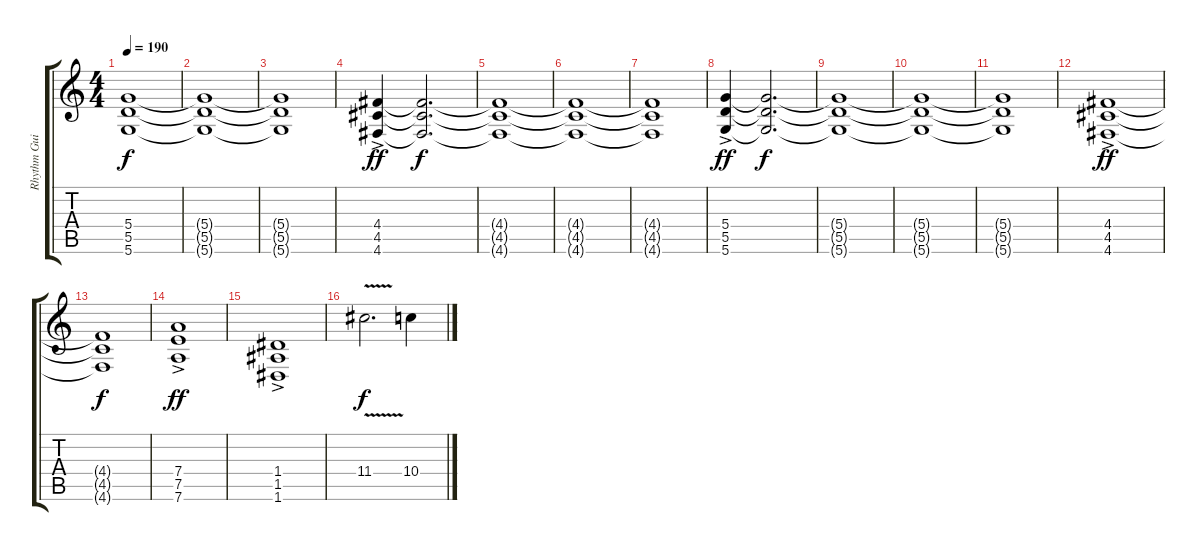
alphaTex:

\track ("Rhythm Guitar" "Rhythm Gui") {instrument acousticguitarsteel}
\staff {score tabs}
\tuning (E4 B3 G3 D3 A2 D2) {hide}
\ts (4 4)
\tempo 190
\clef g2
\ks c
(5.4{t} 5.5{t} 5.6{t}).1{dy f} |
(5.4{t} 5.5{t} 5.6{t}).1 |
(5.4{t} 5.5{t} 5.6{t}).1 |
(4.4{ac} 4.5{ac} 4.6{ac}).4{dy ff volume 14} (4.4{t} 4.5{t} 4.6{t}).2{d dy f volume 10} |
(4.4{t} 4.5{t} 4.6{t}).1 |
(4.4{t} 4.5{t} 4.6{t}).1 |
(4.4{t} 4.5{t} 4.6{t}).1 |
(5.4{ac} 5.5{ac} 5.6{ac}).4{dy ff volume 14} (5.4{t} 5.5{t} 5.6{t}).2{d dy f volume 10} |
(5.4{t} 5.5{t} 5.6{t}).1 |
(5.4{t} 5.5{t} 5.6{t}).1 |
(5.4{t} 5.5{t} 5.6{t}).1 |
(4.4{ac} 4.5{ac} 4.6{ac}).1{dy ff volume 14} |
(4.4{t} 4.5{t} 4.6{t}).1{dy f volume 13} |
(7.4{ac} 7.5{ac} 7.6{ac}).1{dy ff volume 14} |
(1.4{ac} 1.5{ac} 1.6{ac}).1{volume 14} |
11.4{v}.2{d dy f volume 14 instrument overdrivenguitar} 10.4.4
